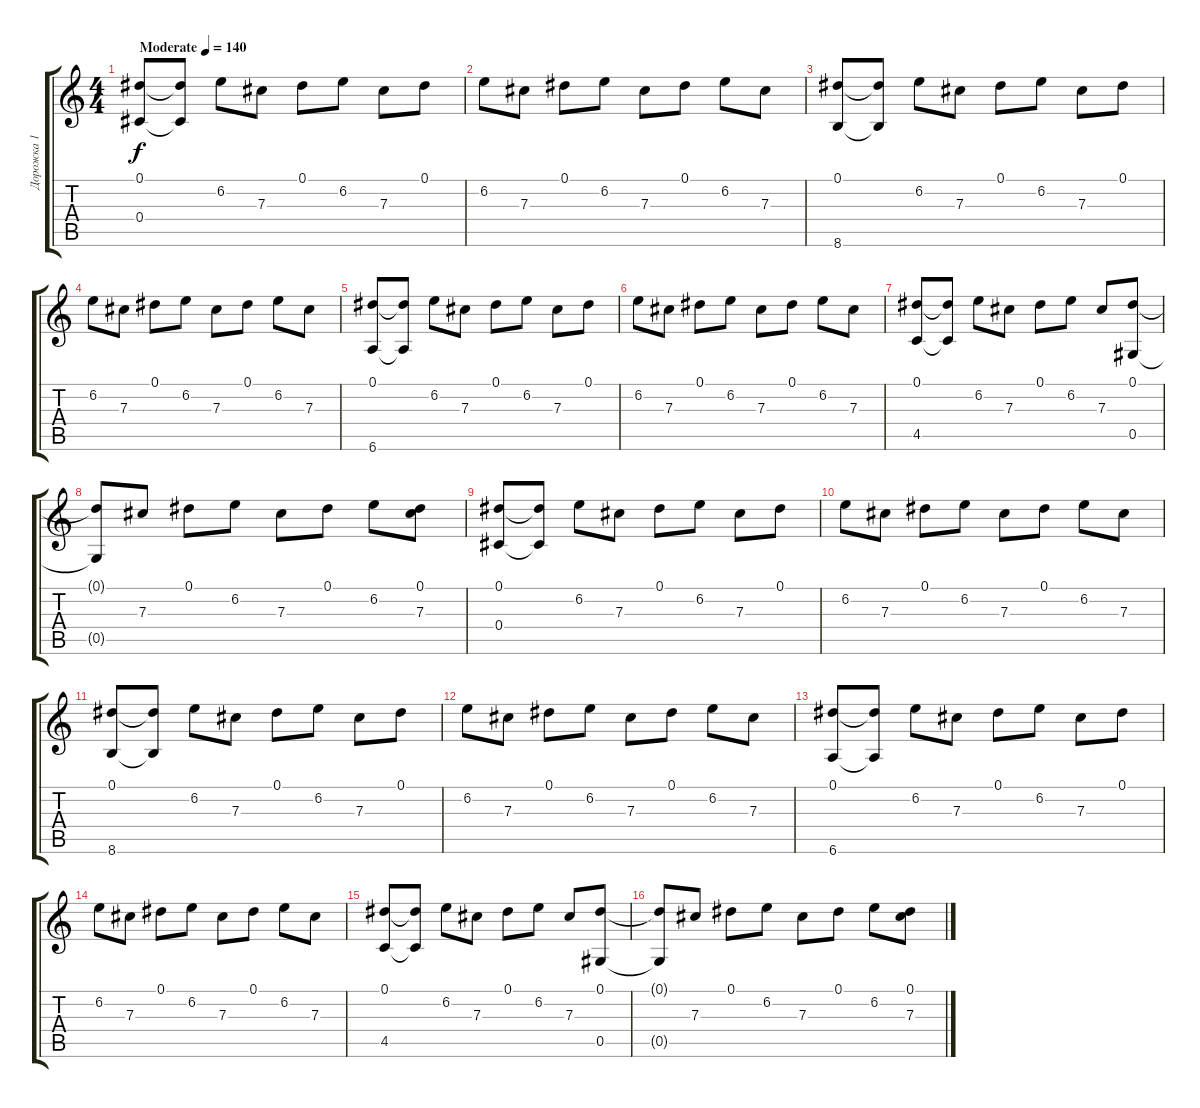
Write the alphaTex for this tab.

\track ("Дорожка 1" "Дорожка 1") {instrument acousticguitarsteel}
\staff {score tabs}
\tuning (Eb4 Bb3 Gb3 Db3 Ab2 Eb2) {hide}
\ts (4 4)
\tempo (140 "Moderate")
\clef g2
\ks c
(0.1 0.4).8{dy f instrument acousticguitarsteel} (0.1{t} 0.4{t}).8 6.2.8 7.3.8 0.1.8 6.2.8 7.3.8 0.1.8 |
6.2.8 7.3.8 0.1.8 6.2.8 7.3.8 0.1.8 6.2.8 7.3.8 |
(0.1 8.6).8 (0.1{t} 8.6{t}).8 6.2.8 7.3.8 0.1.8 6.2.8 7.3.8 0.1.8 |
6.2.8 7.3.8 0.1.8 6.2.8 7.3.8 0.1.8 6.2.8 7.3.8 |
(0.1 6.6).8 (0.1{t} 6.6{t}).8 6.2.8 7.3.8 0.1.8 6.2.8 7.3.8 0.1.8 |
6.2.8 7.3.8 0.1.8 6.2.8 7.3.8 0.1.8 6.2.8 7.3.8 |
(0.1 4.5).8 (0.1{t} 4.5{t}).8 6.2.8 7.3.8 0.1.8 6.2.8 7.3.8 (0.1 0.5).8 |
(0.1{t} 0.5{t}).8 7.3.8 0.1.8 6.2.8 7.3.8 0.1.8 6.2.8 (0.1 7.3).8 |
(0.1 0.4).8 (0.1{t} 0.4{t}).8 6.2.8 7.3.8 0.1.8 6.2.8 7.3.8 0.1.8 |
6.2.8 7.3.8 0.1.8 6.2.8 7.3.8 0.1.8 6.2.8 7.3.8 |
(0.1 8.6).8 (0.1{t} 8.6{t}).8 6.2.8 7.3.8 0.1.8 6.2.8 7.3.8 0.1.8 |
6.2.8 7.3.8 0.1.8 6.2.8 7.3.8 0.1.8 6.2.8 7.3.8 |
(0.1 6.6).8 (0.1{t} 6.6{t}).8 6.2.8 7.3.8 0.1.8 6.2.8 7.3.8 0.1.8 |
6.2.8 7.3.8 0.1.8 6.2.8 7.3.8 0.1.8 6.2.8 7.3.8 |
(0.1 4.5).8 (0.1{t} 4.5{t}).8 6.2.8 7.3.8 0.1.8 6.2.8 7.3.8 (0.1 0.5).8 |
(0.1{t} 0.5{t}).8 7.3.8 0.1.8 6.2.8 7.3.8 0.1.8 6.2.8 (0.1 7.3).8
